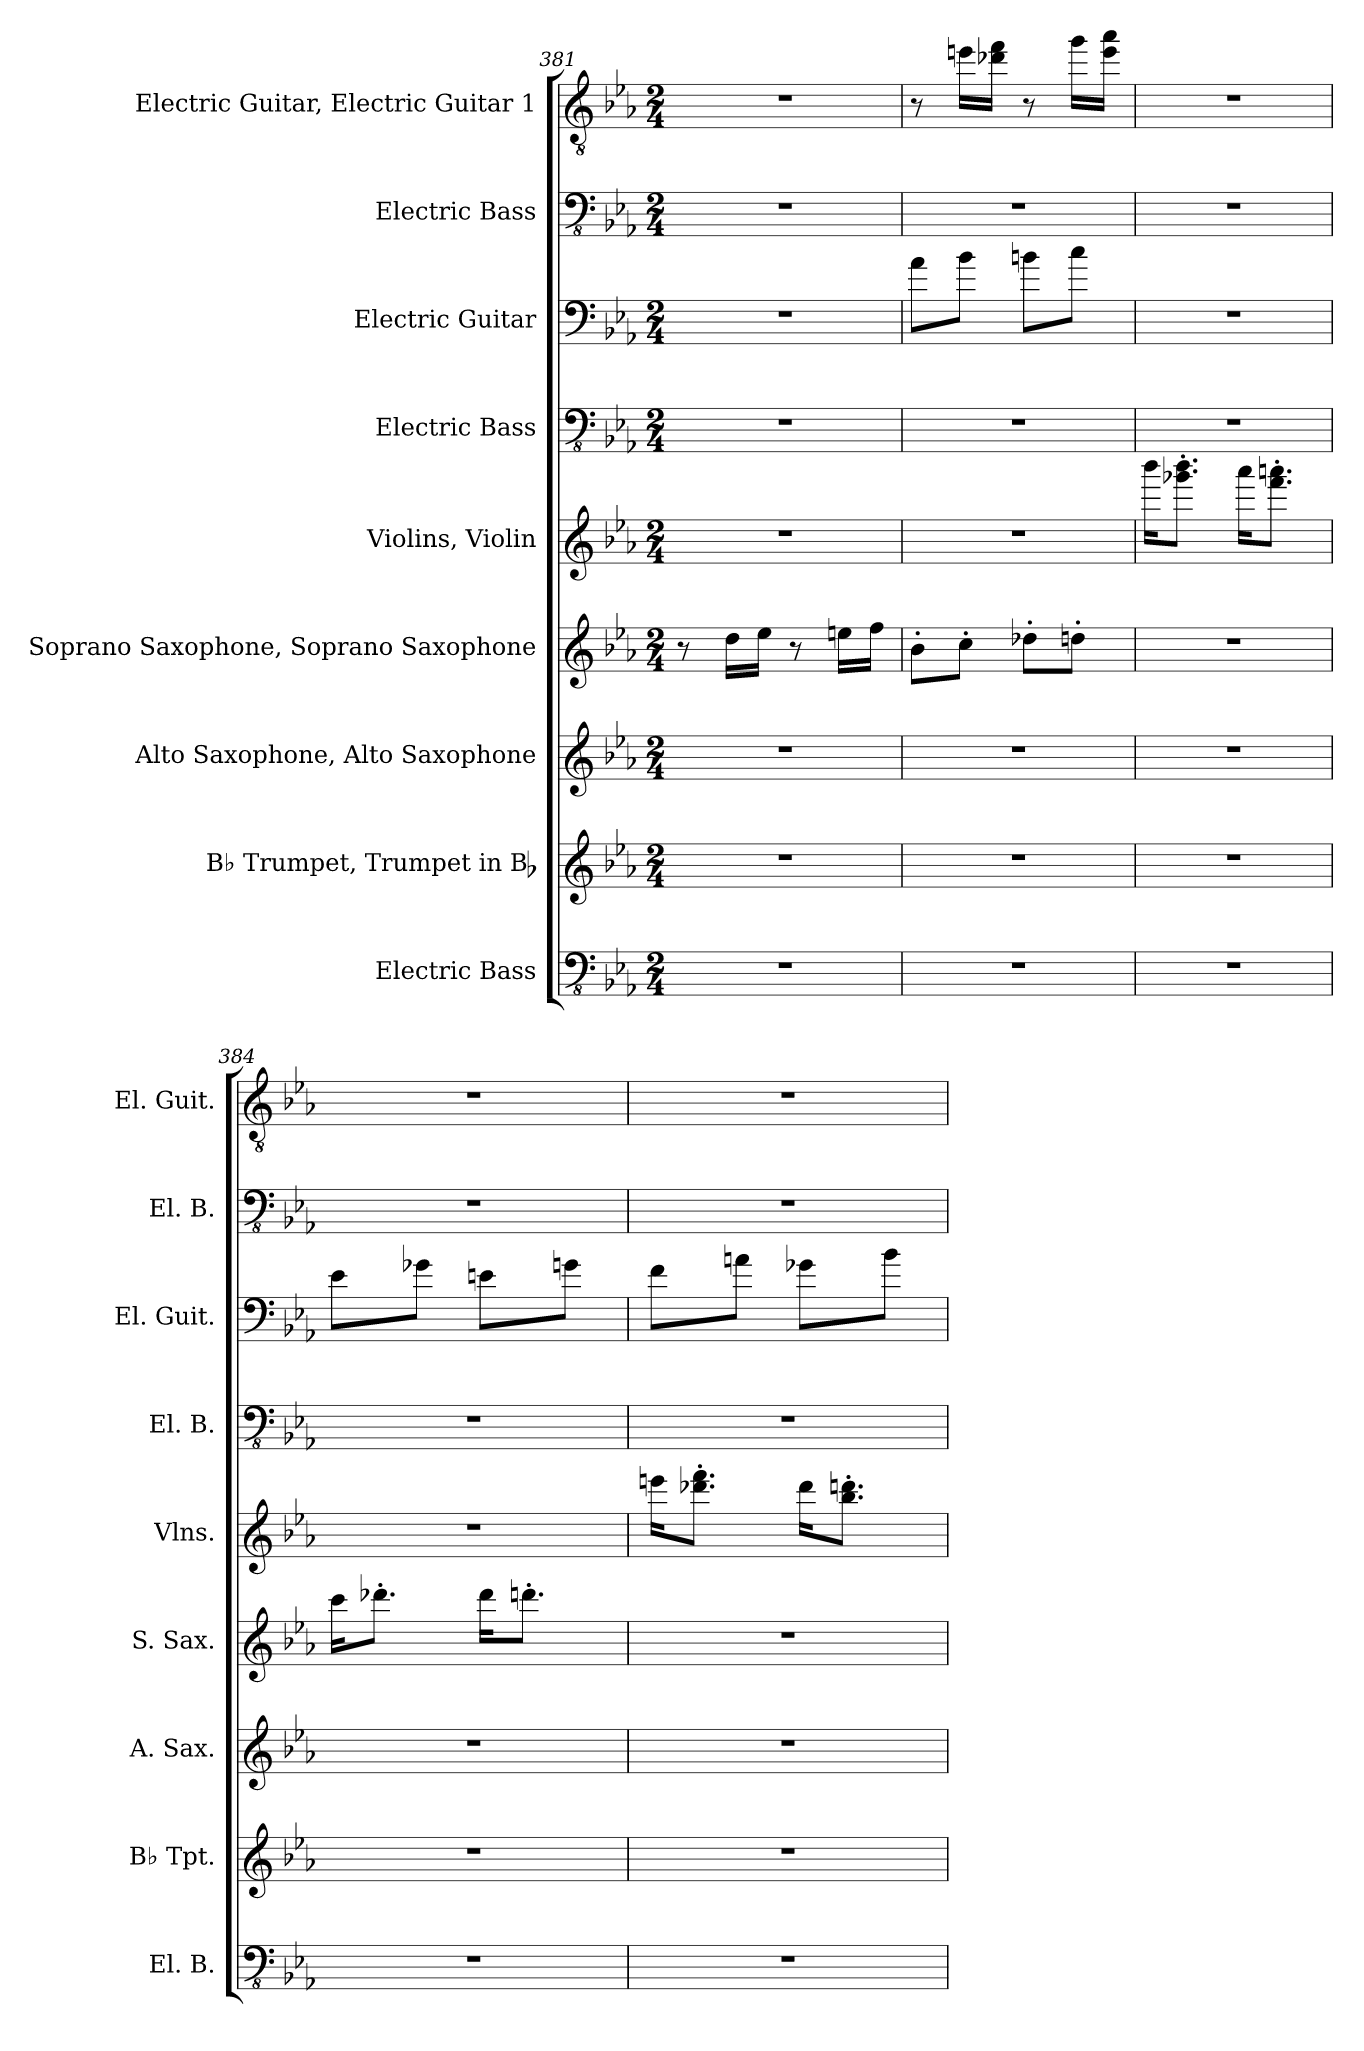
**kern	**kern	**kern	**kern	**kern	**kern	**kern	**kern	**kern
*part9	*part8	*part7	*part6	*part5	*part4	*part3	*part2	*part1
*staff9	*staff8	*staff7	*staff6	*staff5	*staff4	*staff3	*staff2	*staff1
*I"Electric Bass	*I"B♭ Trumpet, Trumpet in Bb	*I"Alto Saxophone, Alto Saxophone	*I"Soprano Saxophone, Soprano Saxophone	*I"Violins, Violin	*I"Electric Bass	*I"Electric Guitar	*I"Electric Bass	*I"Electric Guitar, Electric Guitar 1
*I'El. B.	*I'B♭ Tpt.	*I'A. Sax.	*I'S. Sax.	*I'Vlns.	*I'El. B.	*I'El. Guit.	*I'El. B.	*I'El. Guit.
!!LO:PB:g=z
*clefFv4	*clefG2	*clefG2	*clefG2	*clefG2	*clefFv4	*clefF4	*clefFv4	*clefGv2
*	*ITrd1c2	*ITrd5c9	*ITrd1c2	*	*	*	*	*
*k[b-e-a-]	*k[b-e-a-d-g-]	*k[b-e-a-d-g-c-]	*k[b-e-a-d-g-]	*k[b-e-a-]	*k[b-e-a-]	*k[b-e-a-]	*k[b-e-a-]	*k[b-e-a-]
*M2/4	*M2/4	*M2/4	*M2/4	*M2/4	*M2/4	*M2/4	*M2/4	*M2/4
=381	=381	=381	=381	=381	=381	=381	=381	=381
2r	2r	2r	8r	2r	2r	2r	2r	2r
.	.	.	16cc\LL	.	.	.	.	.
.	.	.	16dd-\JJ	.	.	.	.	.
.	.	.	8r	.	.	.	.	.
.	.	.	16ddn\LL	.	.	.	.	.
.	.	.	16ee-\JJ	.	.	.	.	.
=382	=382	=382	=382	=382	=382	=382	=382	=382
2r	2r	2r	8a-'\L	2r	2r	8a-\L	2r	8r
.	.	.	8b-'\J	.	.	8b-\J	.	16een\LL
.	.	.	.	.	.	.	.	16dd-X\ 16ff\JJ
.	.	.	8cc-X'\L	.	.	8bn\L	.	8r
.	.	.	8ccn'\J	.	.	8cc\J	.	16gg\LL
.	.	.	.	.	.	.	.	16ee\ 16aa-\JJ
=383	=383	=383	=383	=383	=383	=383	=383	=383
2r	2r	2r	2r	16bbb-\KL	2r	2r	2r	2r
.	.	.	.	8.ggg-X\' 8.bbb-\'J	.	.	.	.
.	.	.	.	16aaa-\KL	.	.	.	.
.	.	.	.	8.fff\' 8.aaan\'J	.	.	.	.
=384	=384	=384	=384	=384	=384	=384	=384	=384
2r	2r	2r	16bb-\KL	2r	2r	8e-\L	2r	2r
.	.	.	8.ccc-X'\J	.	.	.	.	.
.	.	.	.	.	.	8g-X\J	.	.
.	.	.	16ccc-\KL	.	.	8en\L	.	.
.	.	.	8.cccn'\J	.	.	.	.	.
.	.	.	.	.	.	8gn\J	.	.
!!LO:PB:g=z
=385	=385	=385	=385	=385	=385	=385	=385	=385
2r	2r	2r	2r	16eeen\KL	2r	8f\L	2r	2r
.	.	.	.	8.ddd-X\' 8.fff\'J	.	.	.	.
.	.	.	.	.	.	8an\J	.	.
.	.	.	.	16ddd-\KL	.	8g-X\L	.	.
.	.	.	.	8.bb-\' 8.dddn\'J	.	.	.	.
.	.	.	.	.	.	8b-\J	.	.
=	=	=	=	=	=	=	=	=
*-	*-	*-	*-	*-	*-	*-	*-	*-
